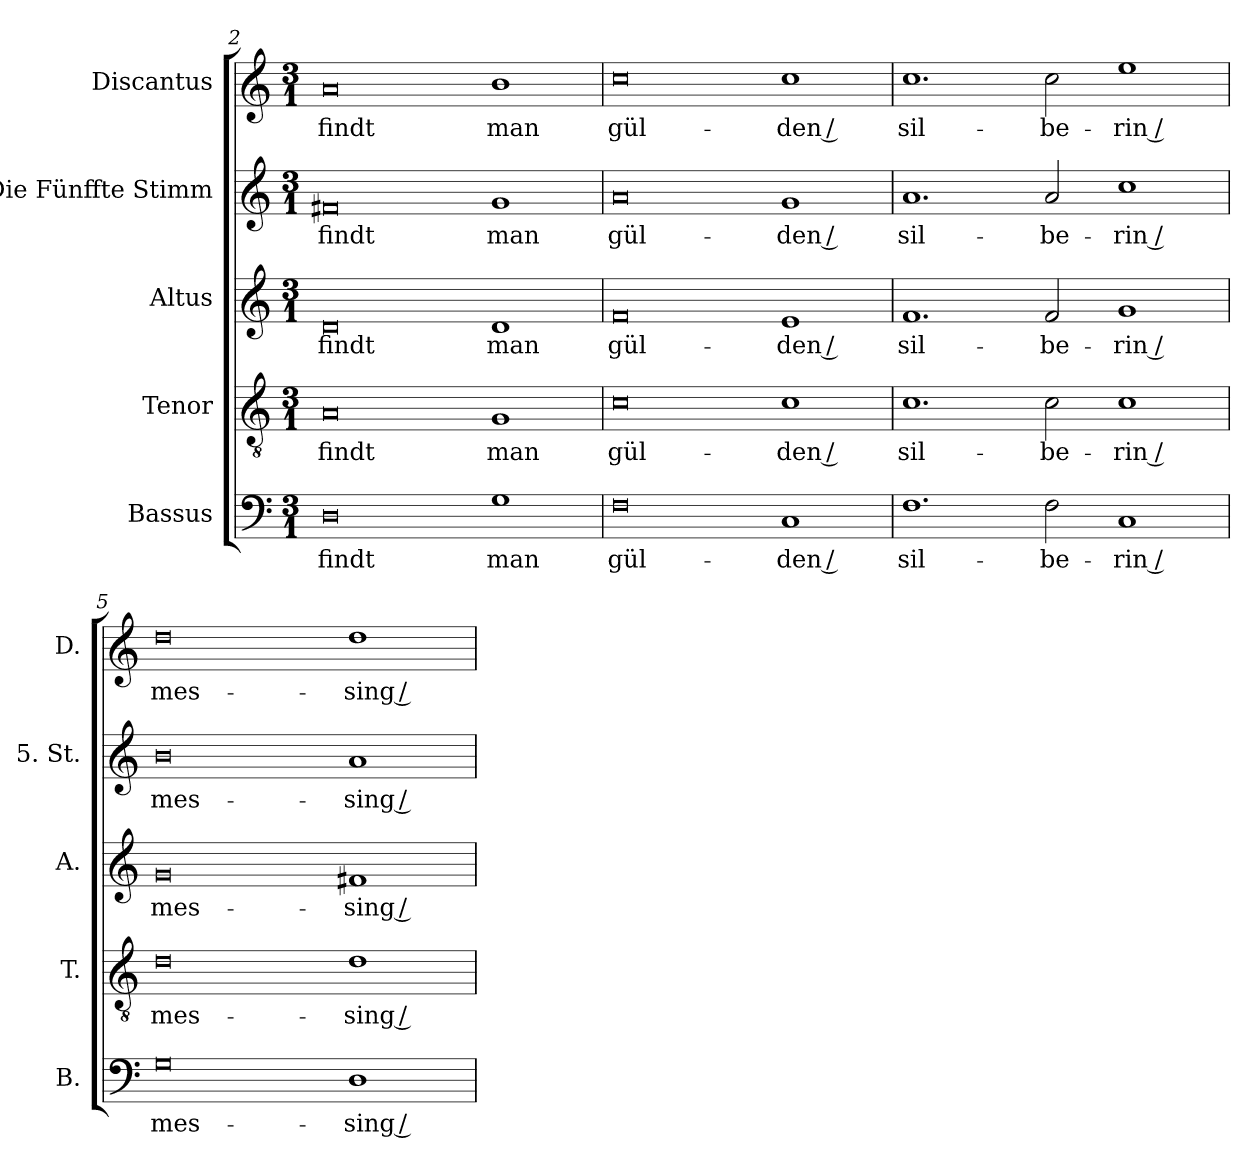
**kern	**text	**kern	**text	**kern	**text	**kern	**text	**kern	**text
*part5	*part5	*part4	*part4	*part3	*part3	*part2	*part2	*part1	*part1
*staff5	*staff5	*staff4	*staff4	*staff3	*staff3	*staff2	*staff2	*staff1	*staff1
*I"Bassus	*	*I"Tenor	*	*I"Altus	*	*I"Die Fünffte Stimm	*	*I"Discantus	*
*I'B.	*	*I'T.	*	*I'A.	*	*I'5. St.	*	*I'D.	*
*clefF4	*	*clefGv2	*	*clefG2	*	*clefG2	*	*clefG2	*
*	*	*ITrd7c12	*	*	*	*	*	*	*
*k[]	*	*k[]	*	*k[]	*	*k[]	*	*k[]	*
*C:	*	*C:	*	*C:	*	*C:	*	*C:	*
*M3/1	*	*M3/1	*	*M3/1	*	*M3/1	*	*M3/1	*
=2	=2	=2	=2	=2	=2	=2	=2	=2	=2
!	!LO:LY:b:color=#000000	!	!	!	!	!	!	!	!
!	!	!	!LO:LY:b:color=#000000	!	!	!	!	!	!
!	!	!	!	!	!LO:LY:b:color=#000000	!	!	!	!
!	!	!	!	!	!	!	!LO:LY:b:color=#000000	!	!
!	!	!	!	!	!	!	!	!	!LO:LY:b:color=#000000
0Di	findt	0AAi	findt	0di	findt	0f#Xi	findt	0ai	findt
!	!LO:LY:b:color=#000000	!	!	!	!	!	!	!	!
!	!	!	!LO:LY:b:color=#000000	!	!	!	!	!	!
!	!	!	!	!	!LO:LY:b:color=#000000	!	!	!	!
!	!	!	!	!	!	!	!LO:LY:b:color=#000000	!	!
!	!	!	!	!	!	!	!	!	!LO:LY:b:color=#000000
1Gi	man	1GGi	man	1di	man	1gi	man	1bi	man
=3	=3	=3	=3	=3	=3	=3	=3	=3	=3
!	!LO:LY:b:color=#000000	!	!	!	!	!	!	!	!
!	!	!	!LO:LY:b:color=#000000	!	!	!	!	!	!
!	!	!	!	!	!LO:LY:b:color=#000000	!	!	!	!
!	!	!	!	!	!	!	!LO:LY:b:color=#000000	!	!
!	!	!	!	!	!	!	!	!	!LO:LY:b:color=#000000
0Fi	gül-	0Ci	gül-	0fi	gül-	0ai	gül-	0cci	gül-
!	!LO:LY:b:color=#000000	!	!	!	!	!	!	!	!
!	!	!	!LO:LY:b:color=#000000	!	!	!	!	!	!
!	!	!	!	!	!LO:LY:b:color=#000000	!	!	!	!
!	!	!	!	!	!	!	!LO:LY:b:color=#000000	!	!
!	!	!	!	!	!	!	!	!	!LO:LY:b:color=#000000
1Ci	-den /	1Ci	-den /	1ei	-den /	1gi	-den /	1cci	-den /
=4	=4	=4	=4	=4	=4	=4	=4	=4	=4
!	!LO:LY:b:color=#000000	!	!	!	!	!	!	!	!
!	!	!	!LO:LY:b:color=#000000	!	!	!	!	!	!
!	!	!	!	!	!LO:LY:b:color=#000000	!	!	!	!
!	!	!	!	!	!	!	!LO:LY:b:color=#000000	!	!
!	!	!	!	!	!	!	!	!	!LO:LY:b:color=#000000
1.Fi	sil-	1.Ci	sil-	1.fi	sil-	1.ai	sil-	1.cci	sil-
!	!LO:LY:b:color=#000000	!	!	!	!	!	!	!	!
!	!	!	!LO:LY:b:color=#000000	!	!	!	!	!	!
!	!	!	!	!	!LO:LY:b:color=#000000	!	!	!	!
!	!	!	!	!	!	!	!LO:LY:b:color=#000000	!	!
!	!	!	!	!	!	!	!	!	!LO:LY:b:color=#000000
2Fi\	-be-	2Ci\	-be-	2fi/	-be-	2ai/	-be-	2cci\	-be-
!	!LO:LY:b:color=#000000	!	!	!	!	!	!	!	!
!	!	!	!LO:LY:b:color=#000000	!	!	!	!	!	!
!	!	!	!	!	!LO:LY:b:color=#000000	!	!	!	!
!	!	!	!	!	!	!	!LO:LY:b:color=#000000	!	!
!	!	!	!	!	!	!	!	!	!LO:LY:b:color=#000000
1Ci	-rin /	1Ci	-rin /	1gi	-rin /	1cci	-rin /	1eei	-rin /
=5	=5	=5	=5	=5	=5	=5	=5	=5	=5
!	!LO:LY:b:color=#000000	!	!	!	!	!	!	!	!
!	!	!	!LO:LY:b:color=#000000	!	!	!	!	!	!
!	!	!	!	!	!LO:LY:b:color=#000000	!	!	!	!
!	!	!	!	!	!	!	!LO:LY:b:color=#000000	!	!
!	!	!	!	!	!	!	!	!	!LO:LY:b:color=#000000
0Gi	mes-	0Di	mes-	0gi	mes-	0bi	mes-	0ddi	mes-
!	!LO:LY:b:color=#000000	!	!	!	!	!	!	!	!
!	!	!	!LO:LY:b:color=#000000	!	!	!	!	!	!
!	!	!	!	!	!LO:LY:b:color=#000000	!	!	!	!
!	!	!	!	!	!	!	!LO:LY:b:color=#000000	!	!
!	!	!	!	!	!	!	!	!	!LO:LY:b:color=#000000
1Di	-sing /	1Di	-sing /	1f#Xi	-sing /	1ai	-sing /	1ddi	-sing /
=	=	=	=	=	=	=	=	=	=
*-	*-	*-	*-	*-	*-	*-	*-	*-	*-
